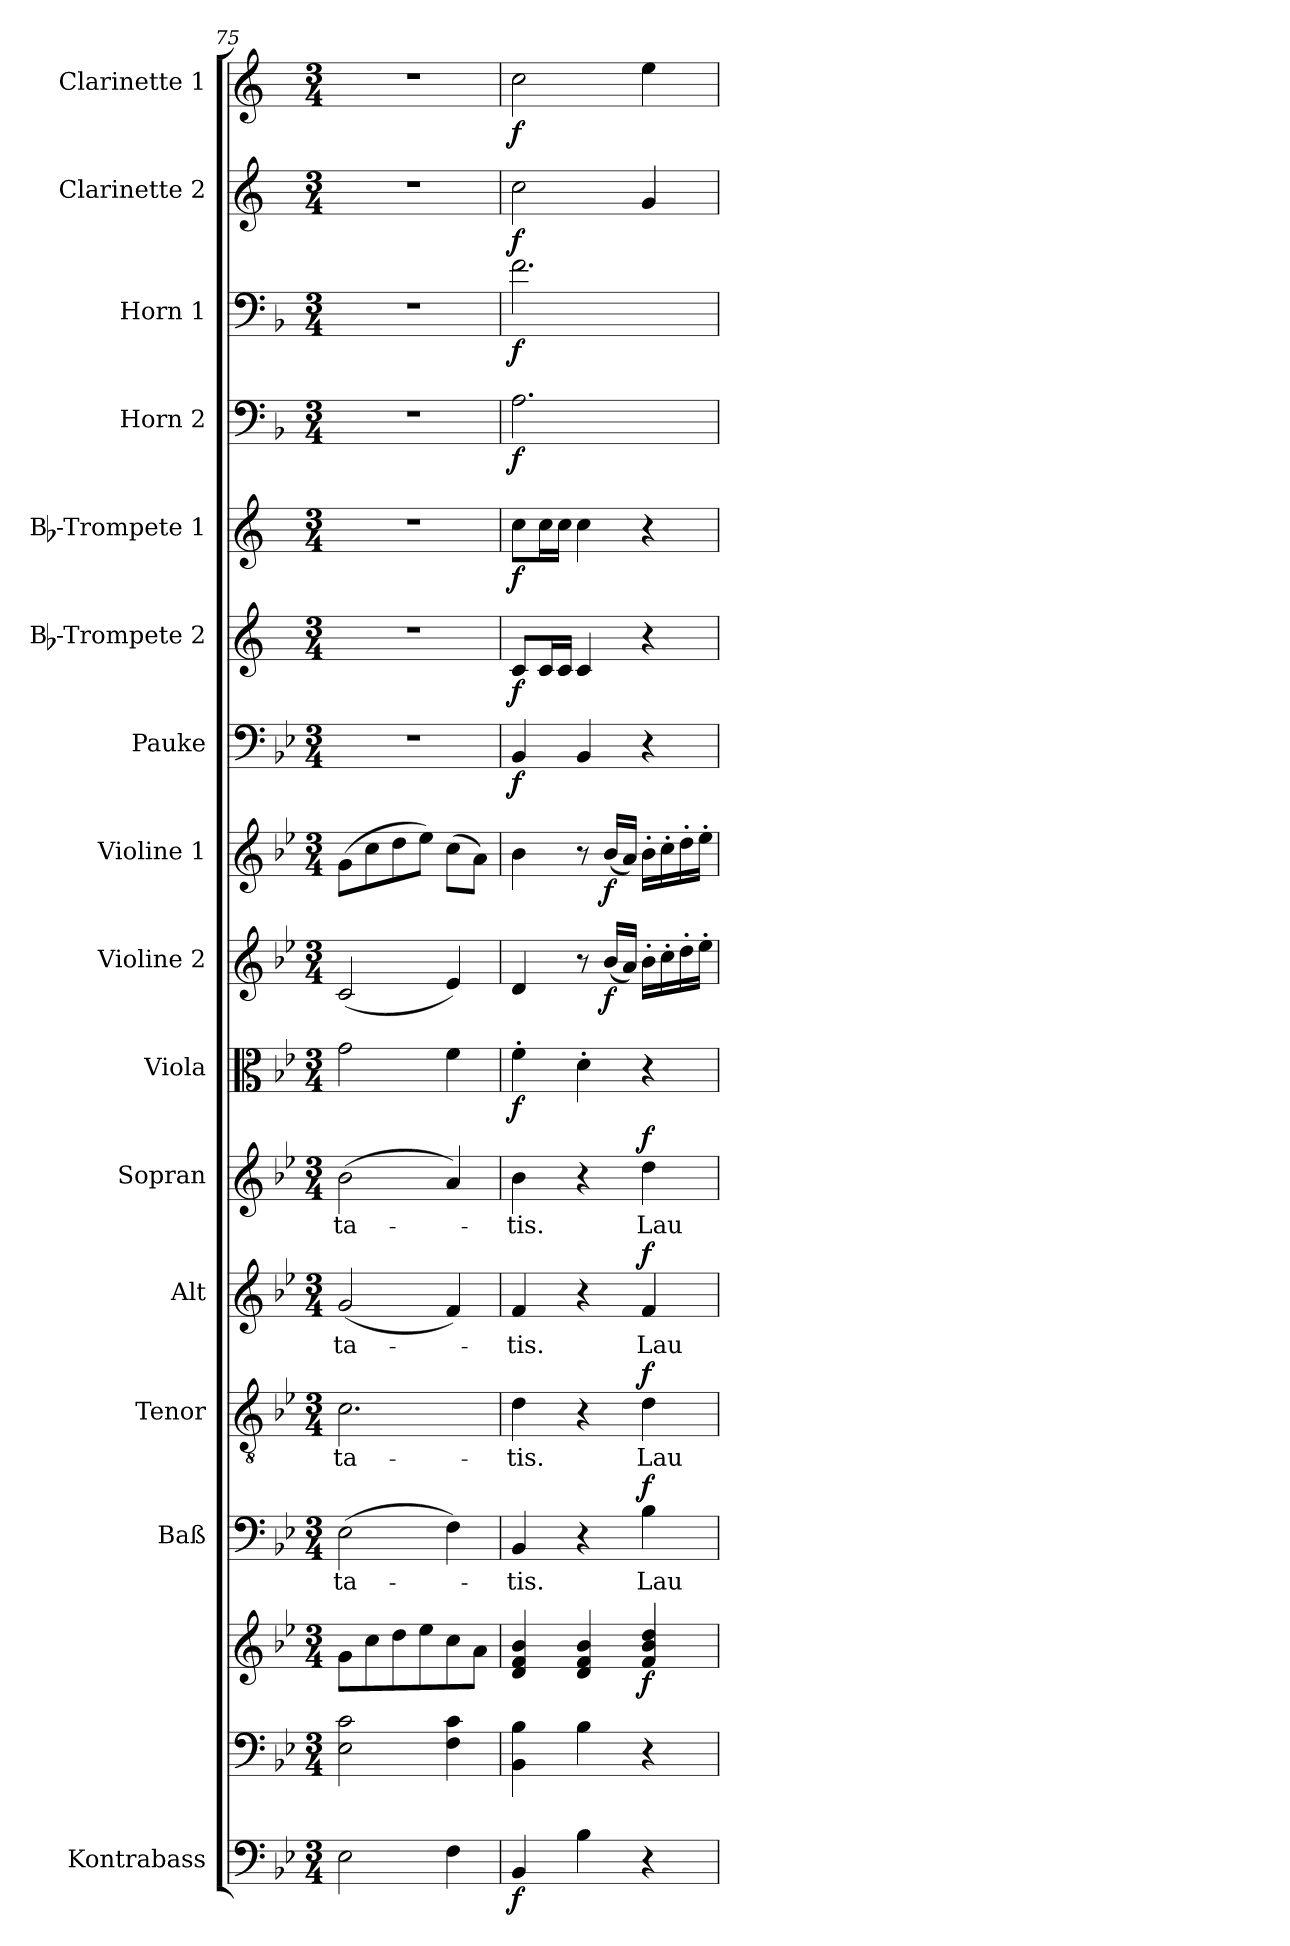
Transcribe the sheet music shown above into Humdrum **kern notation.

**kern	**dynam	**kern	**kern	**dynam	**kern	**text	**dynam	**kern	**text	**dynam	**kern	**text	**dynam	**kern	**text	**dynam	**kern	**dynam	**kern	**dynam	**kern	**dynam	**kern	**dynam	**kern	**dynam	**kern	**dynam	**kern	**dynam	**kern	**dynam	**kern	**dynam	**kern	**dynam
*part16	*part16	*part15	*part15	*part15	*part14	*part14	*part14	*part13	*part13	*part13	*part12	*part12	*part12	*part11	*part11	*part11	*part10	*part10	*part9	*part9	*part8	*part8	*part7	*part7	*part6	*part6	*part5	*part5	*part4	*part4	*part3	*part3	*part2	*part2	*part1	*part1
*staff17	*staff17	*staff16	*staff15	*staff15/16	*staff14	*staff14	*staff14	*staff13	*staff13	*staff13	*staff12	*staff12	*staff12	*staff11	*staff11	*staff11	*staff10	*staff10	*staff9	*staff9	*staff8	*staff8	*staff7	*staff7	*staff6	*staff6	*staff5	*staff5	*staff4	*staff4	*staff3	*staff3	*staff2	*staff2	*staff1	*staff1
*I"Kontrabass	*	*	*	*	*I"Baß	*	*	*I"Tenor	*	*	*I"Alt	*	*	*I"Sopran	*	*	*I"Viola	*	*I"Violine 2	*	*I"Violine 1	*	*I"Pauke	*	*I"Bb-Trompete 2	*	*I"Bb-Trompete 1	*	*I"Horn 2	*	*I"Horn 1	*	*I"Clarinette 2	*	*I"Clarinette 1	*
*I'Kb.	*	*	*	*	*I'Baß	*	*	*I'Ten	*	*	*I'Alt	*	*	*I'Sop	*	*	*I'Vla.	*	*I'Vln. 2	*	*I'Vln. 1	*	*I'Pk.	*	*I'Bb Trp. 2	*	*I'Bb Trp. 1	*	*I'Hrn. 2	*	*I'Hrn. 1	*	*I'Cl. 2	*	*I'Cl. 1	*
*clefF4	*	*clefF4	*clefG2	*	*clefF4	*	*	*clefGv2	*	*	*clefG2	*	*	*clefG2	*	*	*clefC3	*	*clefG2	*	*clefG2	*	*clefF4	*	*clefG2	*	*clefG2	*	*clefF4	*	*clefF4	*	*clefG2	*	*clefG2	*
*ITrd7c12	*	*	*	*	*	*	*	*	*	*	*	*	*	*	*	*	*	*	*	*	*	*	*	*	*ITrd1c2	*	*ITrd1c2	*	*ITrd4c7	*	*ITrd4c7	*	*ITrd1c2	*	*ITrd1c2	*
*k[b-e-]	*	*k[b-e-]	*k[b-e-]	*	*k[b-e-]	*	*	*k[b-e-]	*	*	*k[b-e-]	*	*	*k[b-e-]	*	*	*k[b-e-]	*	*k[b-e-]	*	*k[b-e-]	*	*k[b-e-]	*	*k[b-e-]	*	*k[b-e-]	*	*k[b-e-]	*	*k[b-e-]	*	*k[b-e-]	*	*k[b-e-]	*
*B-:	*	*B-:	*B-:	*	*B-:	*	*	*B-:	*	*	*B-:	*	*	*B-:	*	*	*B-:	*	*B-:	*	*B-:	*	*B-:	*	*B-:	*	*B-:	*	*B-:	*	*B-:	*	*B-:	*	*B-:	*
*M3/4	*	*M3/4	*M3/4	*	*M3/4	*	*	*M3/4	*	*	*M3/4	*	*	*M3/4	*	*	*M3/4	*	*M3/4	*	*M3/4	*	*M3/4	*	*M3/4	*	*M3/4	*	*M3/4	*	*M3/4	*	*M3/4	*	*M3/4	*
=75	=75	=75	=75	=75	=75	=75	=75	=75	=75	=75	=75	=75	=75	=75	=75	=75	=75	=75	=75	=75	=75	=75	=75	=75	=75	=75	=75	=75	=75	=75	=75	=75	=75	=75	=75	=75
!	!	!	!	!	!	!LO:LY:b	!	!	!LO:LY:b	!	!	!LO:LY:b	!	!	!LO:LY:b	!	!	!	!	!	!	!	!	!	!	!	!	!	!	!	!	!	!	!	!	!
2EE-\	.	2E-\ 2c\	8g\L	.	(>2E-\	-ta-	.	2.c\	-ta-	.	(<2g/	-ta-	.	(>2b-\	-ta-	.	2g\	.	(<2c/	.	(>8g\L	.	2.r	.	2.r	.	2.r	.	2.r	.	2.r	.	2.r	.	2.r	.
.	.	.	8cc\	.	.	.	.	.	.	.	.	.	.	.	.	.	.	.	.	.	8cc\	.	.	.	.	.	.	.	.	.	.	.	.	.	.	.
.	.	.	8dd\	.	.	.	.	.	.	.	.	.	.	.	.	.	.	.	.	.	8dd\	.	.	.	.	.	.	.	.	.	.	.	.	.	.	.
.	.	.	8ee-\	.	.	.	.	.	.	.	.	.	.	.	.	.	.	.	.	.	8ee-\J)	.	.	.	.	.	.	.	.	.	.	.	.	.	.	.
4FF\	.	4F\ 4c\	8cc\	.	4F\)	.	.	.	.	.	4f/)	.	.	4a/)	.	.	4f\	.	4e-/)	.	(>8cc\L	.	.	.	.	.	.	.	.	.	.	.	.	.	.	.
.	.	.	8a\J	.	.	.	.	.	.	.	.	.	.	.	.	.	.	.	.	.	8a\J)	.	.	.	.	.	.	.	.	.	.	.	.	.	.	.
=76	=76	=76	=76	=76	=76	=76	=76	=76	=76	=76	=76	=76	=76	=76	=76	=76	=76	=76	=76	=76	=76	=76	=76	=76	=76	=76	=76	=76	=76	=76	=76	=76	=76	=76	=76	=76
!	!LO:DY:b	!	!	!	!	!LO:LY:b	!	!	!LO:LY:b	!	!	!LO:LY:b	!	!	!LO:LY:b	!	!	!LO:DY:b	!	!	!	!	!	!LO:DY:b	!	!LO:DY:b	!	!LO:DY:b	!	!LO:DY:b	!	!LO:DY:b	!	!LO:DY:b	!	!LO:DY:b
4BBB-/	f	4BB-\ 4B-\	4d/ 4f/ 4b-/	.	4BB-/	-tis.	.	4d\	-tis.	.	4f/	-tis.	.	4b-\	-tis.	.	4f'>\	f	4d/	.	4b-\	.	4BB-/	f	8B-/L	f	8b-\L	f	2.D\	f	2.B-\	f	2b-\	f	2b-\	f
.	.	.	.	.	.	.	.	.	.	.	.	.	.	.	.	.	.	.	.	.	.	.	.	.	16B-/L	.	16b-\L	.	.	.	.	.	.	.	.	.
.	.	.	.	.	.	.	.	.	.	.	.	.	.	.	.	.	.	.	.	.	.	.	.	.	16B-/JJ	.	16b-\JJ	.	.	.	.	.	.	.	.	.
4BB-\	.	4B-\	4d/ 4f/ 4b-/	.	4r	.	.	4r	.	.	4r	.	.	4r	.	.	4d'>\	.	8r	.	8r	.	4BB-/	.	4B-/	.	4b-\	.	.	.	.	.	.	.	.	.
!	!	!	!	!	!	!	!	!	!	!	!	!	!	!	!	!	!	!	!	!LO:DY:b	!	!LO:DY:b	!	!	!	!	!	!	!	!	!	!	!	!	!	!
.	.	.	.	.	.	.	.	.	.	.	.	.	.	.	.	.	.	.	(<16b-/LL	f	(<16b-/LL	f	.	.	.	.	.	.	.	.	.	.	.	.	.	.
.	.	.	.	.	.	.	.	.	.	.	.	.	.	.	.	.	.	.	16a/JJ)	.	16a/JJ)	.	.	.	.	.	.	.	.	.	.	.	.	.	.	.
!	!	!	!	!LO:DY:b	!	!LO:LY:b	!LO:DY:a	!	!LO:LY:b	!LO:DY:a	!	!LO:LY:b	!LO:DY:a	!	!LO:LY:b	!LO:DY:a	!	!	!	!	!	!	!	!	!	!	!	!	!	!	!	!	!	!	!	!
4r	.	4r	4f/ 4b-/ 4dd/	f	4B-\	Lau-	f	4d\	Lau-	f	4f/	Lau-	f	4dd\	Lau-	f	4r	.	16b-'>\LL	.	16b-'>\LL	.	4r	.	4r	.	4r	.	.	.	.	.	4f/	.	4dd\	.
.	.	.	.	.	.	.	.	.	.	.	.	.	.	.	.	.	.	.	16cc'>\	.	16cc'>\	.	.	.	.	.	.	.	.	.	.	.	.	.	.	.
.	.	.	.	.	.	.	.	.	.	.	.	.	.	.	.	.	.	.	16dd'>\	.	16dd'>\	.	.	.	.	.	.	.	.	.	.	.	.	.	.	.
.	.	.	.	.	.	.	.	.	.	.	.	.	.	.	.	.	.	.	16ee-'>\JJ	.	16ee-'>\JJ	.	.	.	.	.	.	.	.	.	.	.	.	.	.	.
=	=	=	=	=	=	=	=	=	=	=	=	=	=	=	=	=	=	=	=	=	=	=	=	=	=	=	=	=	=	=	=	=	=	=	=	=
*-	*-	*-	*-	*-	*-	*-	*-	*-	*-	*-	*-	*-	*-	*-	*-	*-	*-	*-	*-	*-	*-	*-	*-	*-	*-	*-	*-	*-	*-	*-	*-	*-	*-	*-	*-	*-
